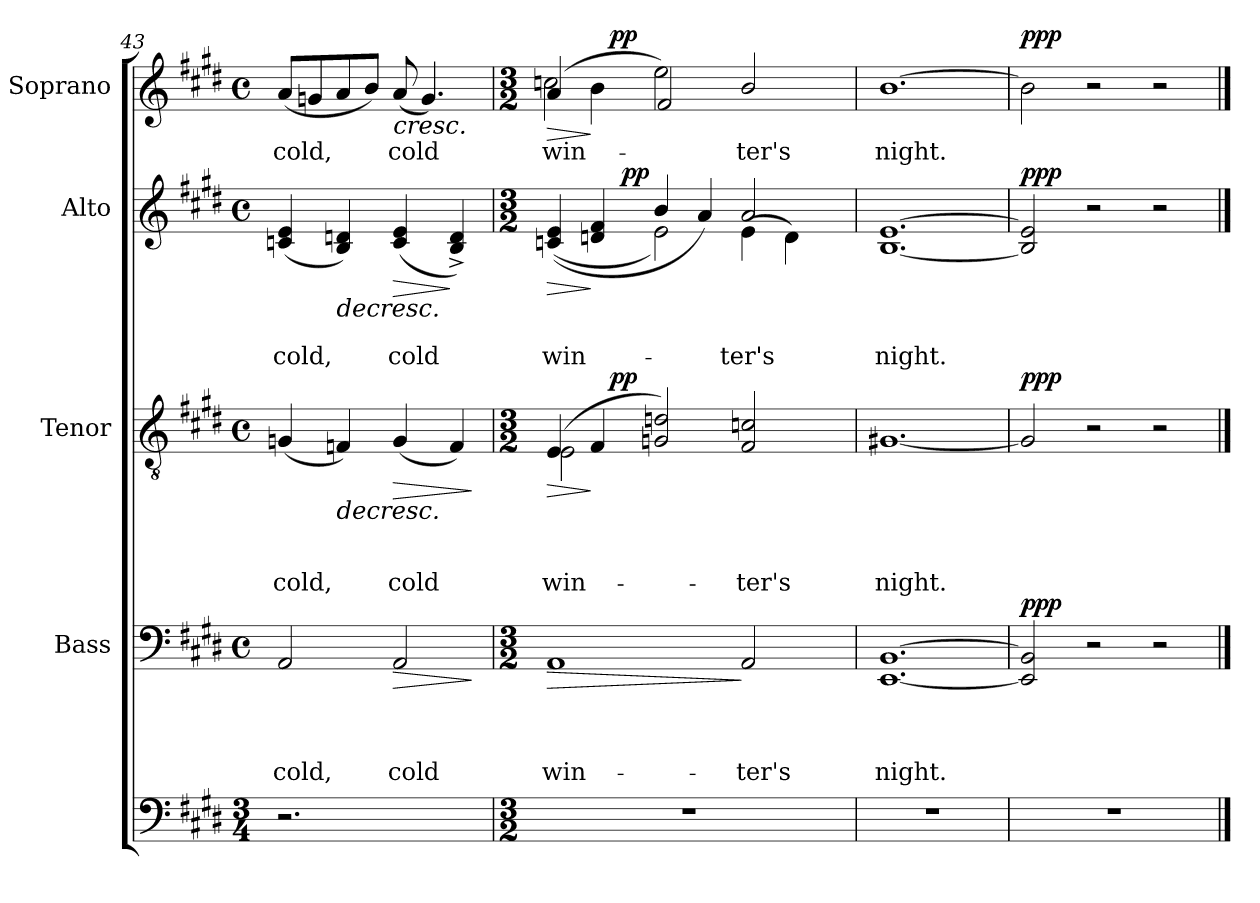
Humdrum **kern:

**kern	**kern	**text	**text	**text	**text	**dynam	**kern	**text	**text	**text	**dynam	**kern	**text	**text	**dynam	**kern	**text	**dynam
*part5	*part4	*part4	*part4	*part4	*part4	*part4	*part3	*part3	*part3	*part3	*part3	*part2	*part2	*part2	*part2	*part1	*part1	*part1
*staff5	*staff4	*staff4	*staff4	*staff4	*staff4	*staff4	*staff3	*staff3	*staff3	*staff3	*staff3	*staff2	*staff2	*staff2	*staff2	*staff1	*staff1	*staff1
*	*I"Bass	*	*	*	*	*	*I"Tenor	*	*	*	*	*I"Alto	*	*	*	*I"Soprano	*	*
*clefF4	*clefF4	*	*	*	*	*	*clefGv2	*	*	*	*	*clefG2	*	*	*	*clefG2	*	*
*k[f#c#g#d#]	*k[f#c#g#d#]	*	*	*	*	*	*k[f#c#g#d#]	*	*	*	*	*k[f#c#g#d#]	*	*	*	*k[f#c#g#d#]	*	*
*E:	*E:	*	*	*	*	*	*E:	*	*	*	*	*E:	*	*	*	*E:	*	*
*M3/4	*M4/4	*	*	*	*	*	*M4/4	*	*	*	*	*M4/4	*	*	*	*M4/4	*	*
*	*met(c)	*	*	*	*	*	*met(c)	*	*	*	*	*met(c)	*	*	*	*met(c)	*	*
=43	=43	=43	=43	=43	=43	=43	=43	=43	=43	=43	=43	=43	=43	=43	=43	=43	=43	=43
!	!	!	!	!	!LO:LY:b	!	!	!	!	!LO:LY:b	!	!	!	!LO:LY:b	!	!	!LO:LY:b	!
2.r	2AA/	.	.	.	cold,	.	(<4Gn/	.	.	cold,	.	(<4cn/ 4e/	.	cold,	.	(<8a/L	cold,	.
.	.	.	.	.	.	.	.	.	.	.	.	.	.	.	.	8gn/	.	.
!	!	!	!	!	!	!	!	!	!	!	!LO:HP:b	!	!	!	!LO:HP:b	!	!	!
.	.	.	.	.	.	.	4Fn/)	.	.	.	>	4B/ 4dn/)	.	.	>	8a/	.	.
.	.	.	.	.	.	.	.	.	.	.	.	.	.	.	.	8b/J)	.	.
!	!	!	!	!	!LO:LY:b	!LO:HP:b	!	!	!	!LO:LY:b	!LO:HP:b	!	!	!LO:LY:b	!LO:HP:b	!	!LO:LY:b	!LO:HP:b
.	2AA/	.	.	.	cold	>	(<4G/	.	.	cold	>	(<4c/ 4e/	.	cold	>	(<8a/	cold	<
.	.	.	.	.	.	.	.	.	.	.	.	.	.	.	.	4.g/)	.	.
4ryy	.	.	.	.	.	.	4F/)	.	.	.	.	4B/^< 4d/^<)	.	.	]	.	.	.
.	.	.	.	.	.	]	.	.	.	.	]	.	.	.	]	.	.	.
=44	=44	=44	=44	=44	=44	=44	=44	=44	=44	=44	=44	=44	=44	=44	=44	=44	=44	=44
*M3/2	*M3/2	*	*	*	*	*	*M3/2	*	*	*	*	*M3/2	*	*	*	*M3/2	*	*
!	!	!	!	!	!LO:LY:b	!LO:HP:b	!	!	!	!LO:LY:b	!LO:HP:b	!	!	!LO:LY:b	!LO:HP:b	!	!LO:LY:b	!LO:HP:b
*	*	*	*	*	*	*	*^	*	*	*	*	*^	*	*	*	*^	*	*
*	*	*	*	*	*	*	*	*^	*	*	*	*	*	*^	*	*	*	*	*^	*	*
*	*	*	*	*	*	*	*	*	*	*	*	*	*	*	*	*	*	*	*	*	*	*^	*	*
1.r	1AA	.	.	.	win-	>	(4E/	2E\	4ryy	.	.	win-	>	4ryy	(<(4cn/ 4e/	2ryy	.	win-	>	4ryy	(<4a/	2ccn\	2ryy	win-	>
.	.	.	.	.	.	.	4F#i/	.	16ryy	.	.	.	]	16ryy	4dn/ 4f#i/	.	.	.	]	16ryy	4b\	.	.	.	]
!	!	!	!	!	!	!	!	!	!	!	!	!	!LO:DY:a	!	!	!	!	!	!	!	!	!	!	!	!LO:DY:a
.	.	.	.	.	.	.	.	.	1ryy	.	.	.	pp	32ryy	.	.	.	.	.	1ryy	.	.	.	.	pp
!	!	!	!	!	!	!	!	!	!	!	!	!	!	!	!	!	!	!	!LO:DY:a	!	!	!	!	!	!
.	.	.	.	.	.	.	.	.	.	.	.	.	.	1ryy	.	.	.	.	pp	.	.	.	.	.	.
.	.	.	.	.	.	.	(2Gn/ 2dn/)	1ryy	.	.	.	.	]	.	4b/	2e\)	.	.	.	.	2ee\)	2ryy	2f#/	.	[
.	.	.	.	.	.	.	.	.	.	.	.	.	.	.	4a/)	.	.	.	.	.	.	.	.	.	.
!	!	!	!	!	!LO:LY:b	!	!	!	!	!	!	!LO:LY:b	!	!	!	!	!	!LO:LY:b	!	!	!	!	!	!LO:LY:b	!
.	2AA/	.	.	.	-ter's	]	2F#/ 2cn/	.	.	.	.	-ter's	.	.	2a/	(<4e\	.	-ter's	.	.	2ryy	2b/	2ryy	-ter's	.
.	.	.	.	.	.	.	.	.	.	.	.	.	.	.	.	4d\)	.	.	.	.	.	.	.	.	.
.	.	.	.	.	.	.	.	.	8.ryy	.	.	.	.	.	.	.	.	.	.	8.ryy	.	.	.	.	.
.	.	.	.	.	.	.	.	.	.	.	.	.	.	8ryy	.	.	.	.	.	.	.	.	.	.	.
.	.	.	.	.	.	.	.	.	.	.	.	.	.	32ryy	.	.	.	.	.	.	.	.	.	.	.
*	*	*	*	*	*	*	*	*	*	*	*	*	*	*v	*v	*v	*	*	*	*	*	*	*	*	*
*	*	*	*	*	*	*	*	*	*	*	*	*	*	*	*	*	*	*v	*v	*v	*v	*	*
=45	=45	=45	=45	=45	=45	=45	=45	=45	=45	=45	=45	=45	=45	=45	=45	=45	=45	=45	=45	=45
!	!	!	!	!	!LO:LY:b	!	!	!	!	!	!	!LO:LY:b	!	!	!	!LO:LY:b	!	!	!LO:LY:b	!
*	*	*	*	*	*	*	*v	*v	*v	*	*	*	*	*	*	*	*	*	*	*
1.r	[<1.EE [>1.BB	.	.	.	night.	.	[<1.G#X	.	.	night.	.	[<1.B [>1.e	.	night.	.	[>1.b	night.	.
=46	=46	=46	=46	=46	=46	=46	=46	=46	=46	=46	=46	=46	=46	=46	=46	=46	=46	=46
!	!	!	!	!	!	!LO:DY:a	!	!	!	!	!LO:DY:a	!	!	!	!LO:DY:a	!	!	!LO:DY:a
1.r	2EE/] 2BB/]	.	.	.	.	ppp	2G#/]	.	.	.	ppp	2B/] 2e/]	.	.	ppp	2b\]	.	ppp
.	2r	.	.	.	.	.	2r	.	.	.	.	2r	.	.	.	2r	.	.
.	2r	.	.	.	.	.	2r	.	.	.	.	2r	.	.	.	2r	.	.
==	==	==	==	==	==	==	==	==	==	==	==	==	==	==	==	==	==	==
*-	*-	*-	*-	*-	*-	*-	*-	*-	*-	*-	*-	*-	*-	*-	*-	*-	*-	*-
